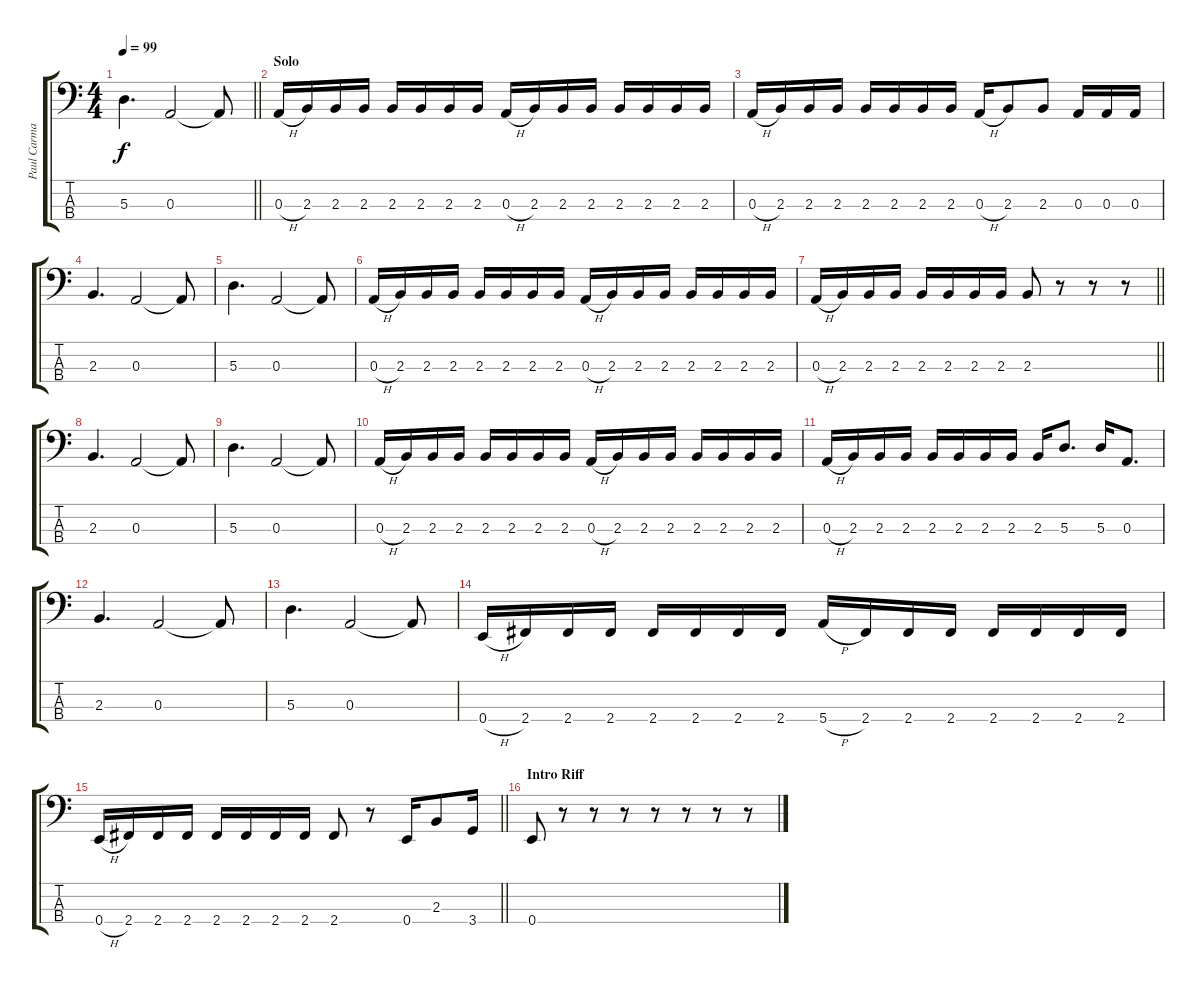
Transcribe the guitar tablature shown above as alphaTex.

\track ("Paul Carman" "Paul Carma") {instrument electricbassfinger}
\staff {score tabs}
\tuning (G2 D2 A1 E1) {hide}
\ts (4 4)
\tempo 99
\clef f4
\barLineRight lightlight
\ks c
5.3.4{d dy f} 0.3.2 0.3{t}.8 |
\section ("" "Solo")
0.3{h}.16 2.3.16 2.3.16 2.3.16 2.3.16 2.3.16 2.3.16 2.3.16 0.3{h}.16 2.3.16 2.3.16 2.3.16 2.3.16 2.3.16 2.3.16 2.3.16 |
0.3{h}.16 2.3.16 2.3.16 2.3.16 2.3.16 2.3.16 2.3.16 2.3.16 0.3{h}.16 2.3.8 2.3.8 0.3.16 0.3.16 0.3.16 |
2.3.4{d} 0.3.2 0.3{t}.8 |
5.3.4{d} 0.3.2 0.3{t}.8 |
0.3{h}.16 2.3.16 2.3.16 2.3.16 2.3.16 2.3.16 2.3.16 2.3.16 0.3{h}.16 2.3.16 2.3.16 2.3.16 2.3.16 2.3.16 2.3.16 2.3.16 |
\barLineRight lightlight
0.3{h}.16 2.3.16 2.3.16 2.3.16 2.3.16 2.3.16 2.3.16 2.3.16 2.3.8 r.8 r.8 r.8 |
2.3.4{d} 0.3.2 0.3{t}.8 |
5.3.4{d} 0.3.2 0.3{t}.8 |
0.3{h}.16 2.3.16 2.3.16 2.3.16 2.3.16 2.3.16 2.3.16 2.3.16 0.3{h}.16 2.3.16 2.3.16 2.3.16 2.3.16 2.3.16 2.3.16 2.3.16 |
0.3{h}.16 2.3.16 2.3.16 2.3.16 2.3.16 2.3.16 2.3.16 2.3.16 2.3.16 5.3.8{d} 5.3.16 0.3.8{d} |
2.3.4{d} 0.3.2 0.3{t}.8 |
5.3.4{d} 0.3.2 0.3{t}.8 |
0.4{h}.16 2.4.16 2.4.16 2.4.16 2.4.16 2.4.16 2.4.16 2.4.16 5.4{h}.16 2.4.16 2.4.16 2.4.16 2.4.16 2.4.16 2.4.16 2.4.16 |
\barLineRight lightlight
0.4{h}.16 2.4.16 2.4.16 2.4.16 2.4.16 2.4.16 2.4.16 2.4.16 2.4.8 r.8 0.4.16 2.3.8 3.4.16 |
\section ("" "Intro Riff")
0.4.8 r.8 r.8 r.8 r.8 r.8 r.8 r.8
